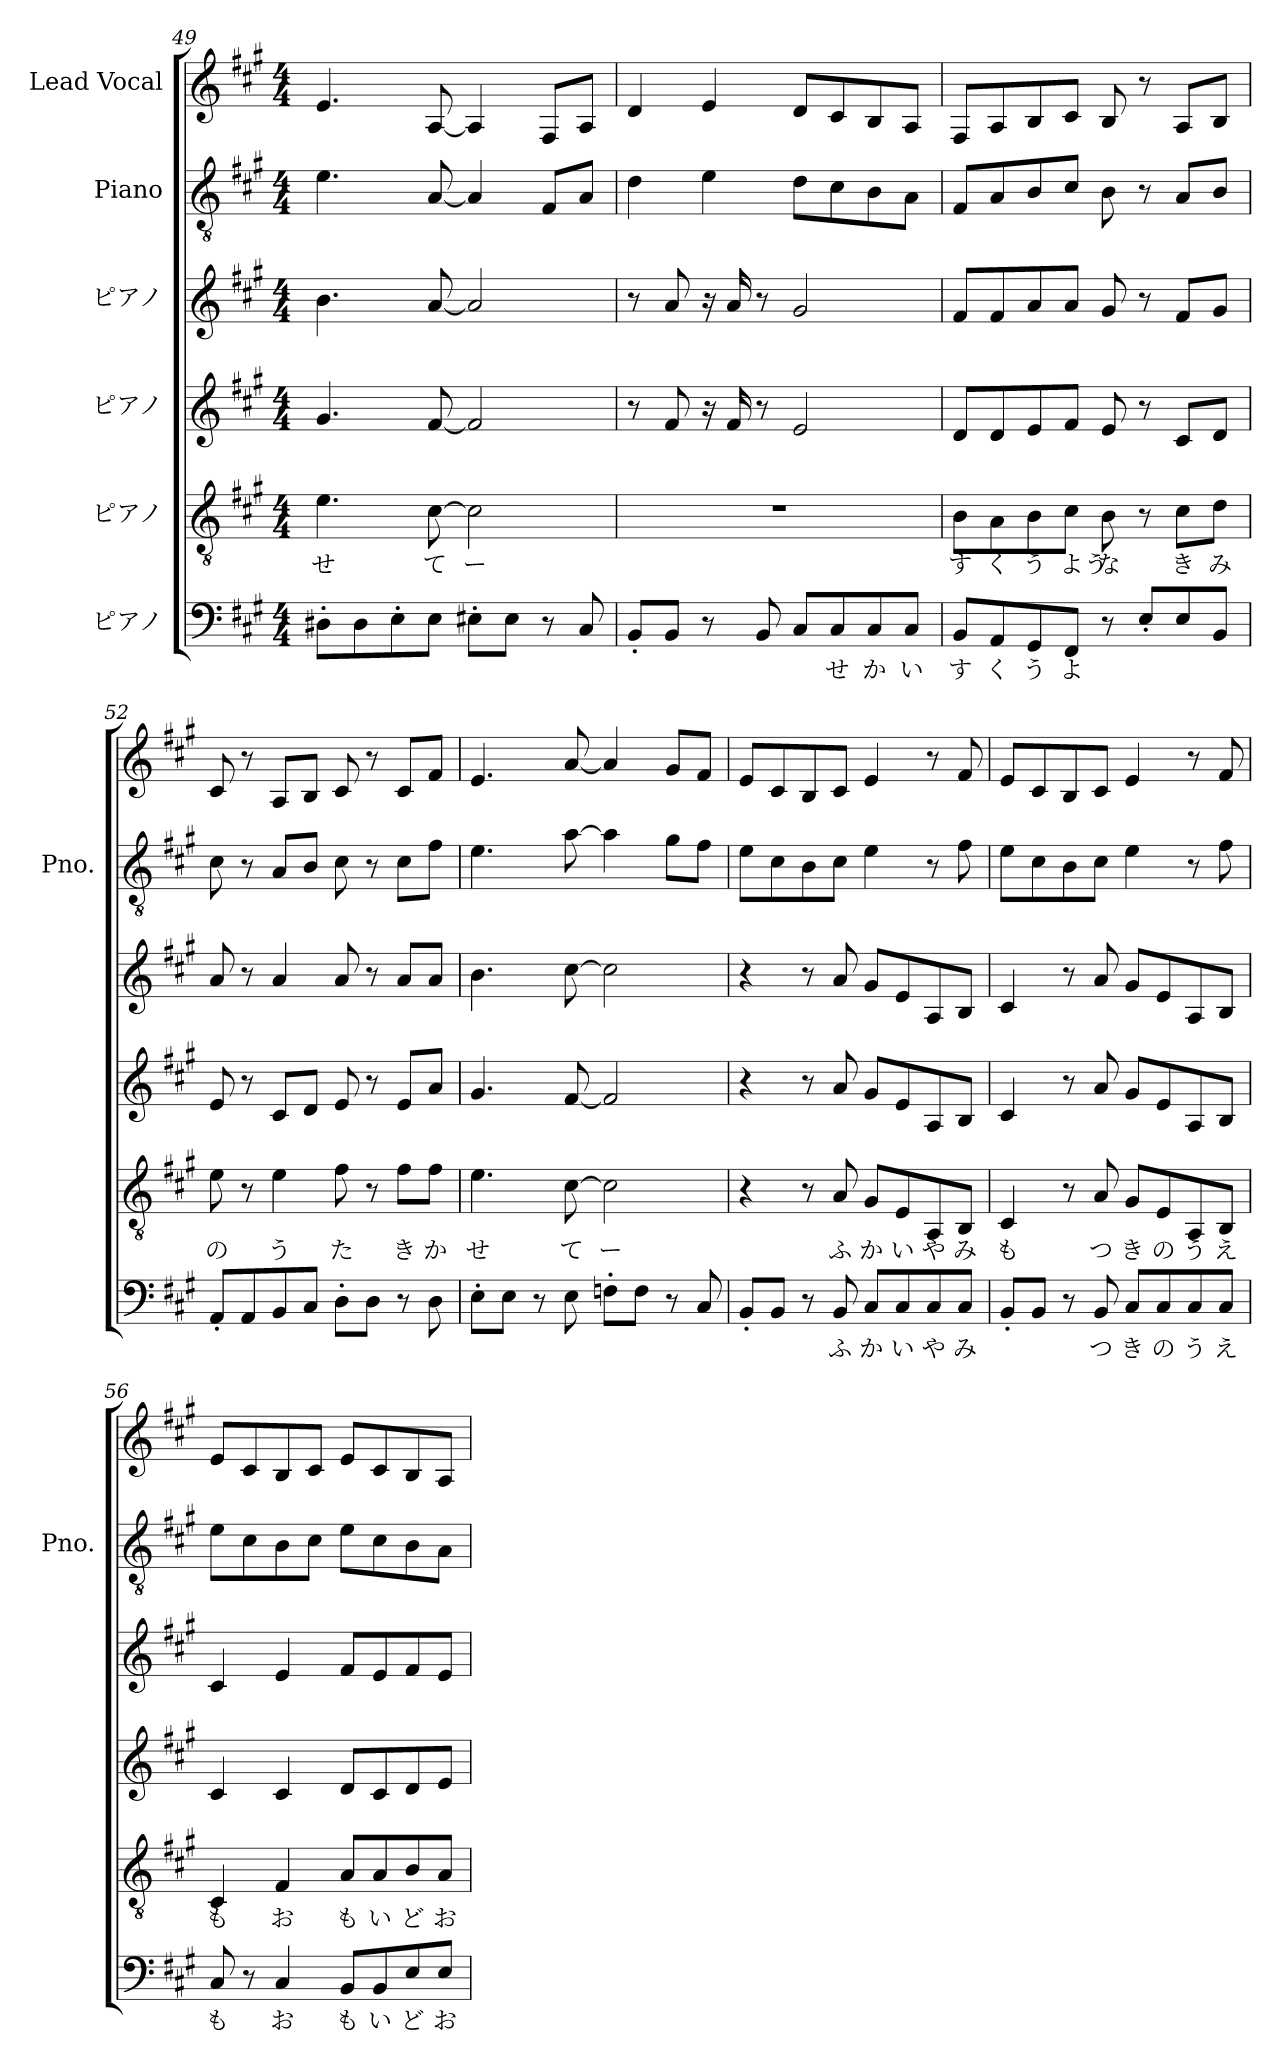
**kern	**text	**kern	**text	**kern	**kern	**kern	**kern
*part6	*part6	*part5	*part5	*part4	*part3	*part2	*part1
*staff6	*staff6	*staff5	*staff5	*staff4	*staff3	*staff2	*staff1
*I"ピアノ	*	*I"ピアノ	*	*I"ピアノ	*I"ピアノ	*I"Piano	*I"Lead Vocal
*	*	*	*	*	*	*I'Pno.	*
*clefF4	*	*clefGv2	*	*clefG2	*clefG2	*clefGv2	*clefG2
*k[f#c#g#]	*	*k[f#c#g#]	*	*k[f#c#g#]	*k[f#c#g#]	*k[f#c#g#]	*k[f#c#g#]
*M4/4	*	*M4/4	*	*M4/4	*M4/4	*M4/4	*M4/4
=49	=49	=49	=49	=49	=49	=49	=49
8D#X'L	.	4.e	せ	4.g#	4.b	4.e	4.e
8D#	.	.	.	.	.	.	.
8E'	.	.	.	.	.	.	.
8EJ	.	[8c#	て	[8f#	[8a	[8A	[8A
8E#X'L	.	2c#]	ー	2f#]	2a]	4A]	4A]
8E#J	.	.	.	.	.	.	.
8r	.	.	.	.	.	8F#L	8F#L
8C#	.	.	.	.	.	8AJ	8AJ
=50	=50	=50	=50	=50	=50	=50	=50
8BB'L	.	1r	.	8r	8r	4d	4d
8BBJ	.	.	.	8f#	8a	.	.
8r	.	.	.	16r	16r	4e	4e
.	.	.	.	16f#	16a	.	.
8BB	.	.	.	8r	8r	.	.
8C#L	.	.	.	2e	2g#	8dL	8dL
8C#	せ	.	.	.	.	8c#	8c#
8C#	か	.	.	.	.	8B	8B
8C#J	い	.	.	.	.	8AJ	8AJ
=51	=51	=51	=51	=51	=51	=51	=51
8BBL	す	8BL	す	8dL	8f#L	8F#L	8F#L
8AA	く	8A	く	8d	8f#	8A	8A
8GG#	う	8B	う	8e	8a	8B	8B
8FF#J	よ	8c#J	よう	8f#J	8aJ	8c#J	8c#J
8r	.	8B	な	8e	8g#	8B	8B
8E'L	.	8r	.	8r	8r	8r	8r
8E	.	8c#L	き	8c#L	8f#L	8AL	8AL
8BBJ	.	8dJ	み	8dJ	8g#J	8BJ	8BJ
=52	=52	=52	=52	=52	=52	=52	=52
8AA'L	.	8e	の	8e	8a	8c#	8c#
8AA	.	8r	.	8r	8r	8r	8r
8BB	.	4e	う	8c#L	4a	8AL	8AL
8C#J	.	.	.	8dJ	.	8BJ	8BJ
8D'L	.	8f#	た	8e	8a	8c#	8c#
8DJ	.	8r	.	8r	8r	8r	8r
8r	.	8f#L	き	8eL	8aL	8c#L	8c#L
8D	.	8f#J	か	8aJ	8aJ	8f#J	8f#J
=53	=53	=53	=53	=53	=53	=53	=53
8E'L	.	4.e	せ	4.g#	4.b	4.e	4.e
8EJ	.	.	.	.	.	.	.
8r	.	.	.	.	.	.	.
8E	.	[8c#	て	[8f#	[8cc#	[8a	[8a
8Fn'L	.	2c#]	ー	2f#]	2cc#]	4a]	4a]
8FJ	.	.	.	.	.	.	.
8r	.	.	.	.	.	8g#L	8g#L
8C#	.	.	.	.	.	8f#J	8f#J
=54	=54	=54	=54	=54	=54	=54	=54
8BB'L	.	4r	.	4r	4r	8eL	8eL
8BBJ	.	.	.	.	.	8c#	8c#
8r	.	8r	.	8r	8r	8B	8B
8BB	ふ	8A	ふ	8a	8a	8c#J	8c#J
8C#L	か	8G#L	か	8g#L	8g#L	4e	4e
8C#	い	8E	い	8e	8e	.	.
8C#	や	8AA	や	8A	8A	8r	8r
8C#J	み	8BBJ	み	8BJ	8BJ	8f#	8f#
=55	=55	=55	=55	=55	=55	=55	=55
8BB'L	.	4C#	も	4c#	4c#	8eL	8eL
8BBJ	.	.	.	.	.	8c#	8c#
8r	.	8r	.	8r	8r	8B	8B
8BB	つ	8A	つ	8a	8a	8c#J	8c#J
8C#L	き	8G#L	き	8g#L	8g#L	4e	4e
8C#	の	8E	の	8e	8e	.	.
8C#	う	8AA	う	8A	8A	8r	8r
8C#J	え	8BBJ	え	8BJ	8BJ	8f#	8f#
=56	=56	=56	=56	=56	=56	=56	=56
8C#	も	4C#	も	4c#	4c#	8eL	8eL
8r	.	.	.	.	.	8c#	8c#
4C#	お	4F#	お	4c#	4e	8B	8B
.	.	.	.	.	.	8c#J	8c#J
8BBL	も	8AL	も	8dL	8f#L	8eL	8eL
8BB	い	8A	い	8c#	8e	8c#	8c#
8E	ど	8B	ど	8d	8f#	8B	8B
8EJ	お	8AJ	お	8eJ	8eJ	8AJ	8AJ
=	=	=	=	=	=	=	=
*-	*-	*-	*-	*-	*-	*-	*-
